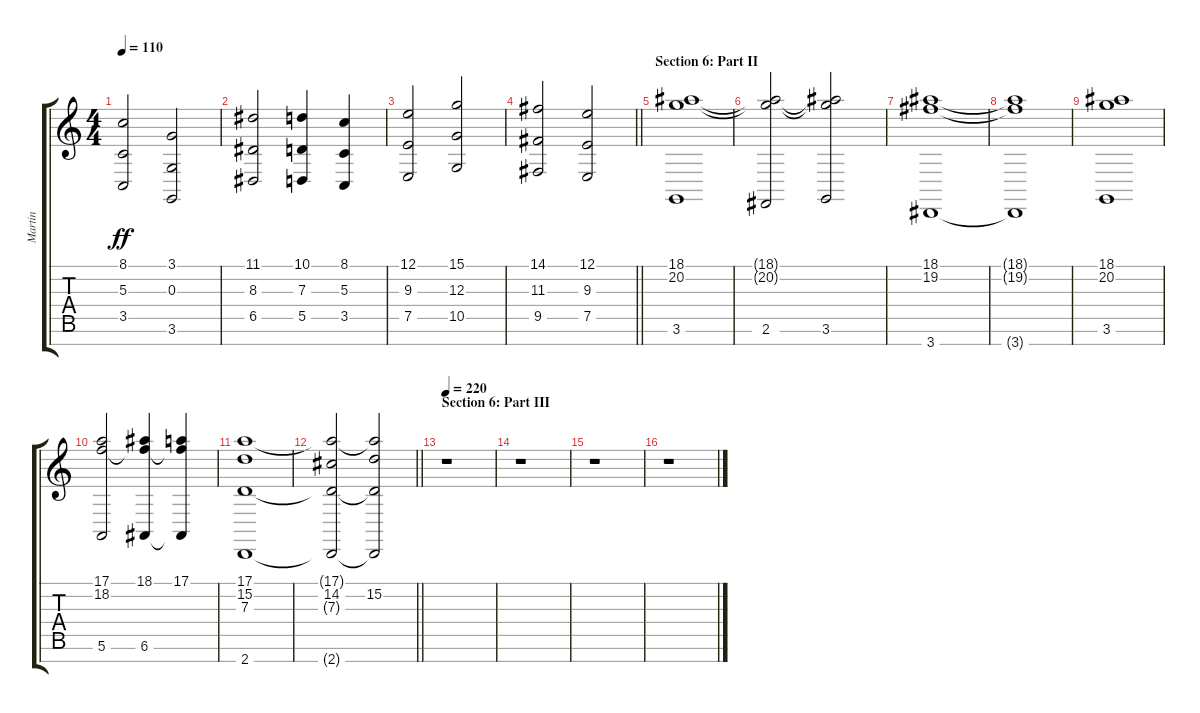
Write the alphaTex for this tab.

\track ("Martin" "Martin") {instrument stringensemble1}
\staff {score tabs}
\tuning (E4 B3 G3 D3 A2 E2 C2) {hide}
\ts (4 4)
\tempo 110
\clef g2
\ks c
(8.1 5.3 3.5).2{dy ff} (3.1 0.3 3.6).2 |
(11.1 8.3 6.5).2 (10.1 7.3 5.5).4 (8.1 5.3 3.5).4 |
(12.1 9.3 7.5).2 (15.1 12.3 10.5).2 |
\barLineRight lightlight
(14.1 11.3 9.5).2 (12.1 9.3 7.5).2 |
\section ("" "Section 6: Part II")
(18.1 20.2 3.6).1 |
(18.1{t} 20.2{t} 2.6).2 (18.1{t} 20.2{t} 3.6).2 |
(18.1 19.2 3.7).1 |
(18.1{t} 19.2{t} 3.7{t}).1 |
(18.1 20.2 3.6).1 |
(17.1 18.2 5.6).2 (18.1 18.2{t} 6.6).4 (17.1 18.2{t} 6.6{t}).4 |
(17.1 15.2 7.3 2.7).1 |
\barLineRight lightlight
(17.1{t} 14.2 7.3{t} 2.7{t}).2 (17.1{t} 15.2 7.3{t} 2.7{t}).2 |
\section ("" "Section 6: Part III")
\tempo 220
r.1 |
r.1 |
r.1 |
r.1
